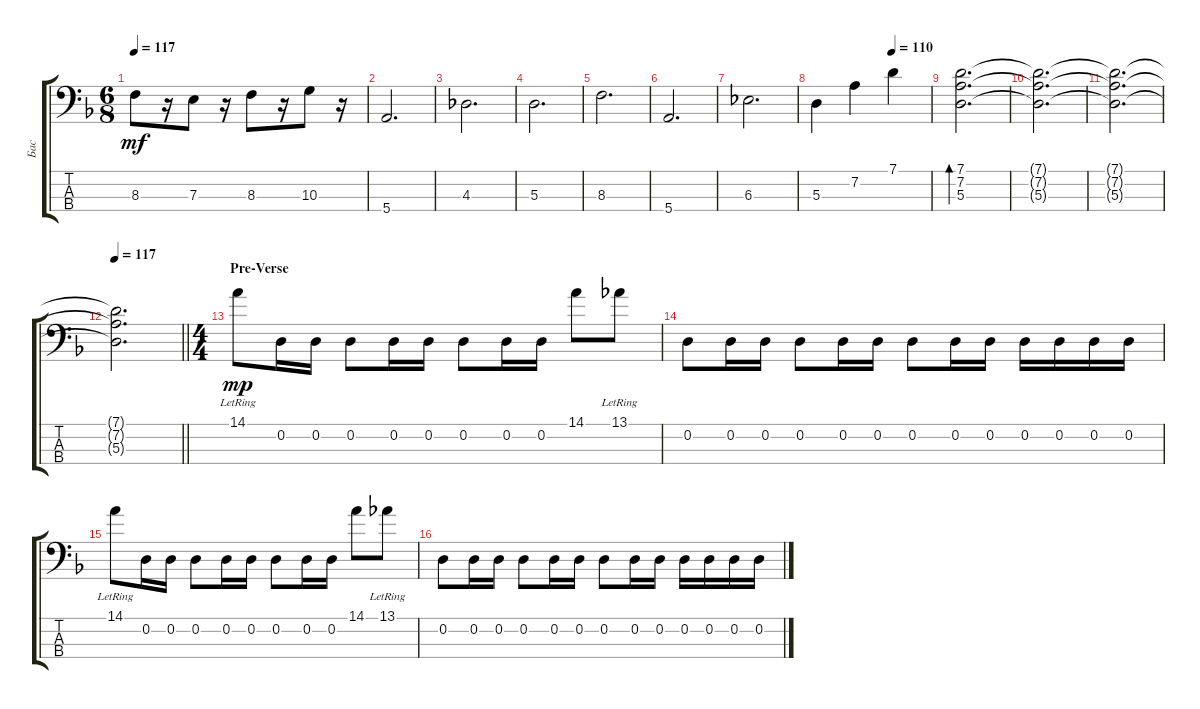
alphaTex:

\track ("Бас" "Бас") {instrument electricbassfinger}
\staff {score tabs}
\tuning (G2 D2 A1 E1) {hide}
\ts (6 8)
\tempo 117
\clef f4
\ks dminor
8.3.8{dy mf} r.16 7.3.8 r.16 8.3.8 r.16 10.3.8 r.16 |
5.4.2{d} |
4.3.2{d} |
5.3.2{d} |
8.3.2{d} |
5.4.2{d} |
6.3.2{d} |
\tempo (110 0.6666666666666666)
5.3.4 7.2.4 7.1.4 |
(7.1 7.2 5.3).2{d bd 240} |
(7.1{t} 7.2{t} 5.3{t}).2{d} |
(7.1{t} 7.2{t} 5.3{t}).2{d} |
\tempo 117
\barLineRight lightlight
(7.1{t} 7.2{t} 5.3{t}).2{d} |
\ts (4 4)
\section ("" "Pre-Verse")
14.1{lr}.8{dy mp} 0.2.16 0.2.16 0.2.8 0.2.16 0.2.16 0.2.8 0.2.16 0.2.16 14.1.8 13.1{lr}.8 |
0.2.8 0.2.16 0.2.16 0.2.8 0.2.16 0.2.16 0.2.8 0.2.16 0.2.16 0.2.16 0.2.16 0.2.16 0.2.16 |
14.1{lr}.8 0.2.16 0.2.16 0.2.8 0.2.16 0.2.16 0.2.8 0.2.16 0.2.16 14.1.8 13.1{lr}.8 |
0.2.8 0.2.16 0.2.16 0.2.8 0.2.16 0.2.16 0.2.8 0.2.16 0.2.16 0.2.16 0.2.16 0.2.16 0.2.16
